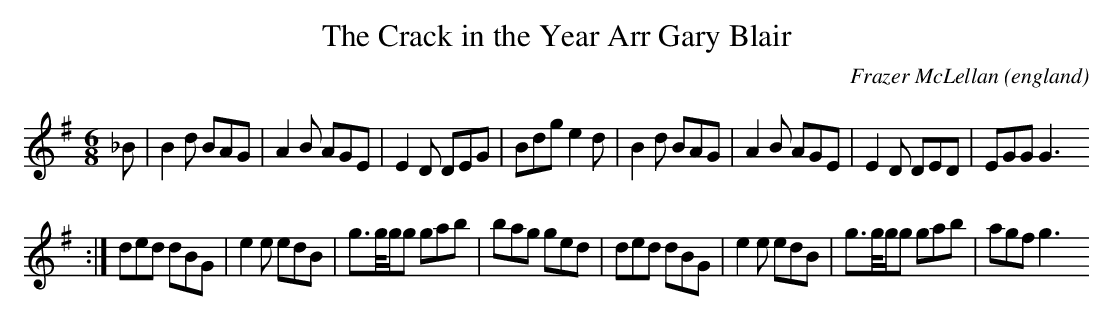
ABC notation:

X:1
T:The Crack in the Year Arr Gary Blair
O:england
M:6/8
L:1/8
C:Frazer McLellan
K:G
_B|B2 d BAG|A2 B AGE|E2 D DEG|Bdg e2 d|B2 d BAG|A2 B AGE|E2 D DED|EGG G3
:|
ded dBG|e2 e edB|g>g/g/g gab|bag ged|ded dBG|e2 e edB|g>g/g/g gab|agf g3
:|
